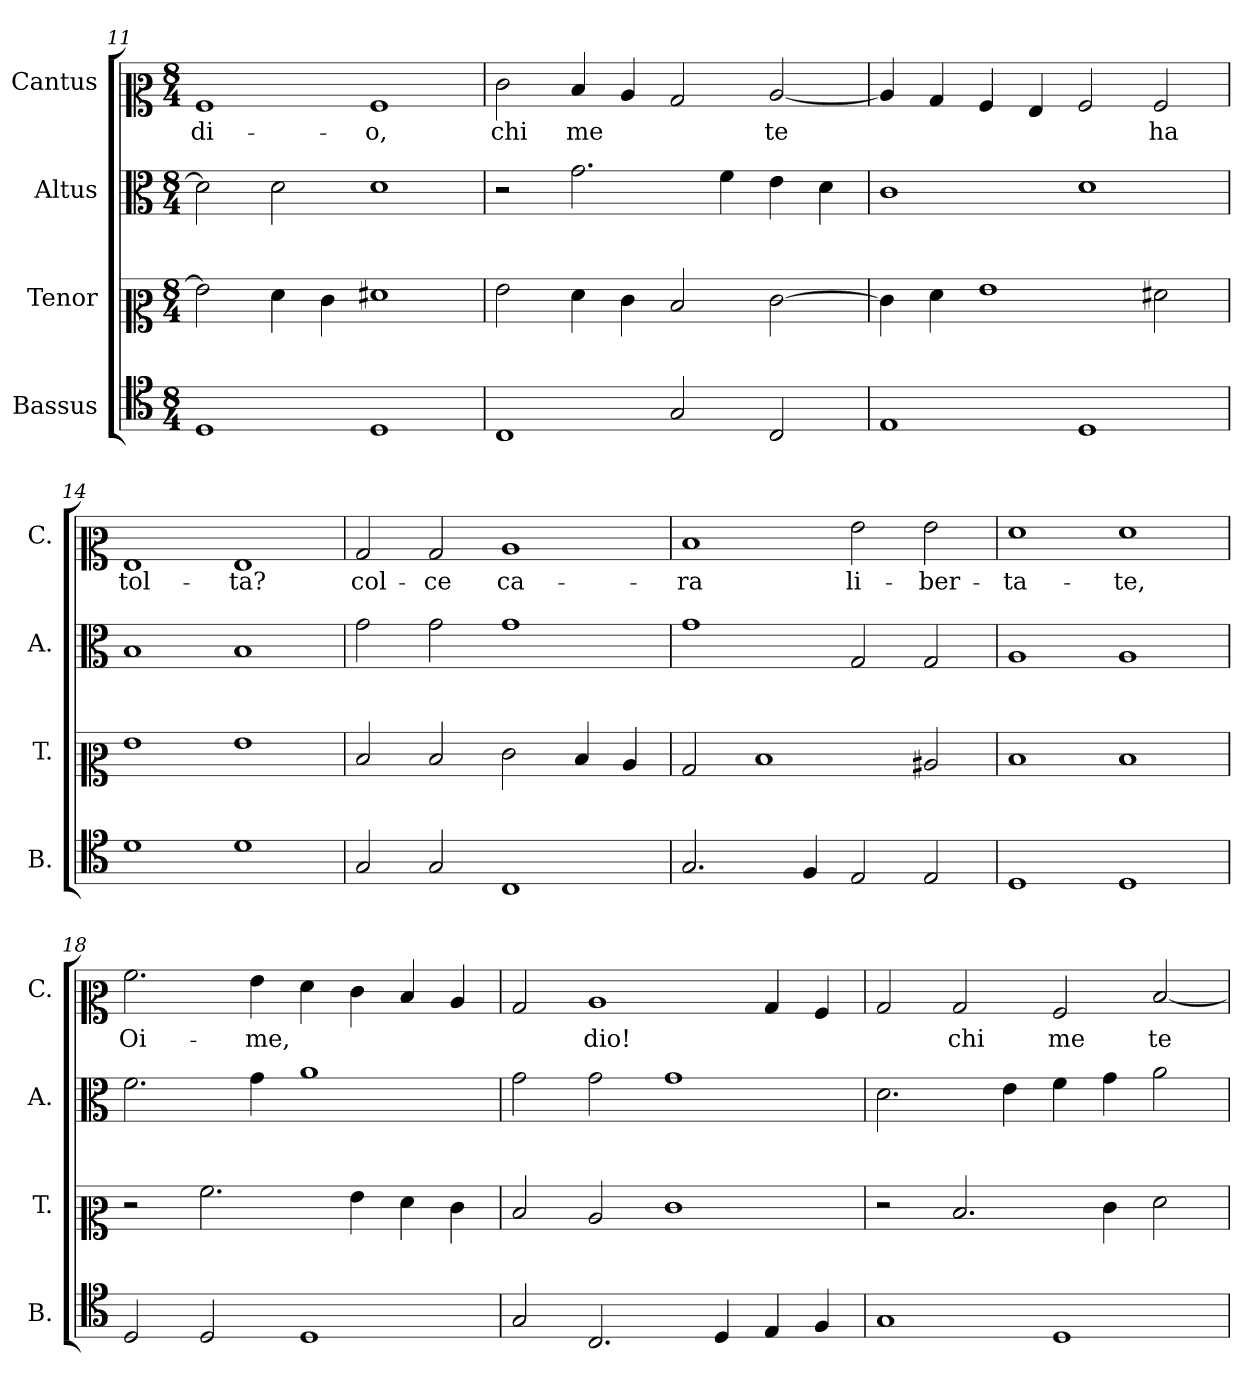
**kern	**kern	**kern	**kern	**text
*part4	*part3	*part2	*part1	*part1
*staff4	*staff3	*staff2	*staff1	*staff1
*I"Bassus	*I"Tenor	*I"Altus	*I"Cantus	*
*I'B.	*I'T.	*I'A.	*I'C.	*
*clefC4	*clefC2	*clefC3	*clefC2	*
*k[]	*k[]	*k[]	*k[]	*
*M8/4	*M8/4	*M8/4	*M8/4	*
=11	=11	=11	=11	=11
!	!	!	!	!LO:LY:b
1D	2g\]	2d\]	1A	di-
.	4f\	2d\	.	.
.	4e\	.	.	.
!	!	!	!	!LO:LY:b
1D	1f#X	1d	1A	-o,
!!LO:LB:g=z
=12	=12	=12	=12	=12
!	!	!	!	!LO:LY:b
1C	2g\	2r	2e\	chi
!	!	!	!	!LO:LY:b
.	4f\	2.g\	4d/	me
.	4e\	.	4c/	.
2G/	2d/	.	2B/	.
.	.	4f\	.	.
!	!	!	!	!LO:LY:b
2C/	[2e\	4e\	[2c/	-te
.	.	4d\	.	.
=13	=13	=13	=13	=13
1E	4e\]	1c	4c/]	.
.	4f\	.	4B/	.
.	1g	.	4A/	.
.	.	.	4G/	.
1D	.	1d	2A/	.
!	!	!	!	!LO:LY:b
.	2f#X\	.	2A/	ha
=14	=14	=14	=14	=14
!	!	!	!	!LO:LY:b
1d	1g	1B	1G	tol-
!	!	!	!	!LO:LY:b
1d	1g	1B	1G	-ta?
=15	=15	=15	=15	=15
!	!	!	!	!LO:LY:b
2G/	2d/	2g\	2B/	col-
!	!	!	!	!LO:LY:b
2G/	2d/	2g\	2B/	-ce
!	!	!	!	!LO:LY:b
1C	2e\	1g	1c	ca-
.	4d/	.	.	.
.	4c/	.	.	.
=16	=16	=16	=16	=16
!	!	!	!	!LO:LY:b
2.G/	2B/	1g	1d	-ra
.	1d	.	.	.
4F/	.	.	.	.
!	!	!	!	!LO:LY:b
2E/	.	2G/	2g\	li-
!	!	!	!	!LO:LY:b
2E/	2c#X/	2G/	2g\	-ber-
=17	=17	=17	=17	=17
!	!	!	!	!LO:LY:b
1D	1d	1A	1f	-ta-
!	!	!	!	!LO:LY:b
1D	1d	1A	1f	-te,
!!LO:PB:g=z
=18	=18	=18	=18	=18
!	!	!	!	!LO:LY:b
2D/	2r	2.f\	2.a\	Oi-
2D/	2.a\	.	.	.
!	!	!	!	!LO:LY:b
.	.	4g\	4g\	-me,
1D	.	1a	4f\	.
.	4g\	.	4e\	.
.	4f\	.	4d/	.
.	4e\	.	4c/	.
=19	=19	=19	=19	=19
2G/	2d/	2g\	2B/	.
!	!	!	!	!LO:LY:b
2.C/	2c/	2g\	1c	-dio!
.	1e	1g	.	.
4D/	.	.	.	.
4E/	.	.	4B/	.
4F/	.	.	4A/	.
=20	=20	=20	=20	=20
1G	2r	2.d\	2B/	.
!	!	!	!	!LO:LY:b
.	2.d/	.	2B/	chi
.	.	4e\	.	.
!	!	!	!	!LO:LY:b
1D	.	4f\	2A/	me
.	4e\	4g\	.	.
!	!	!	!	!LO:LY:b
.	2f\	2a\	[2d/	-te
=	=	=	=	=
*-	*-	*-	*-	*-
